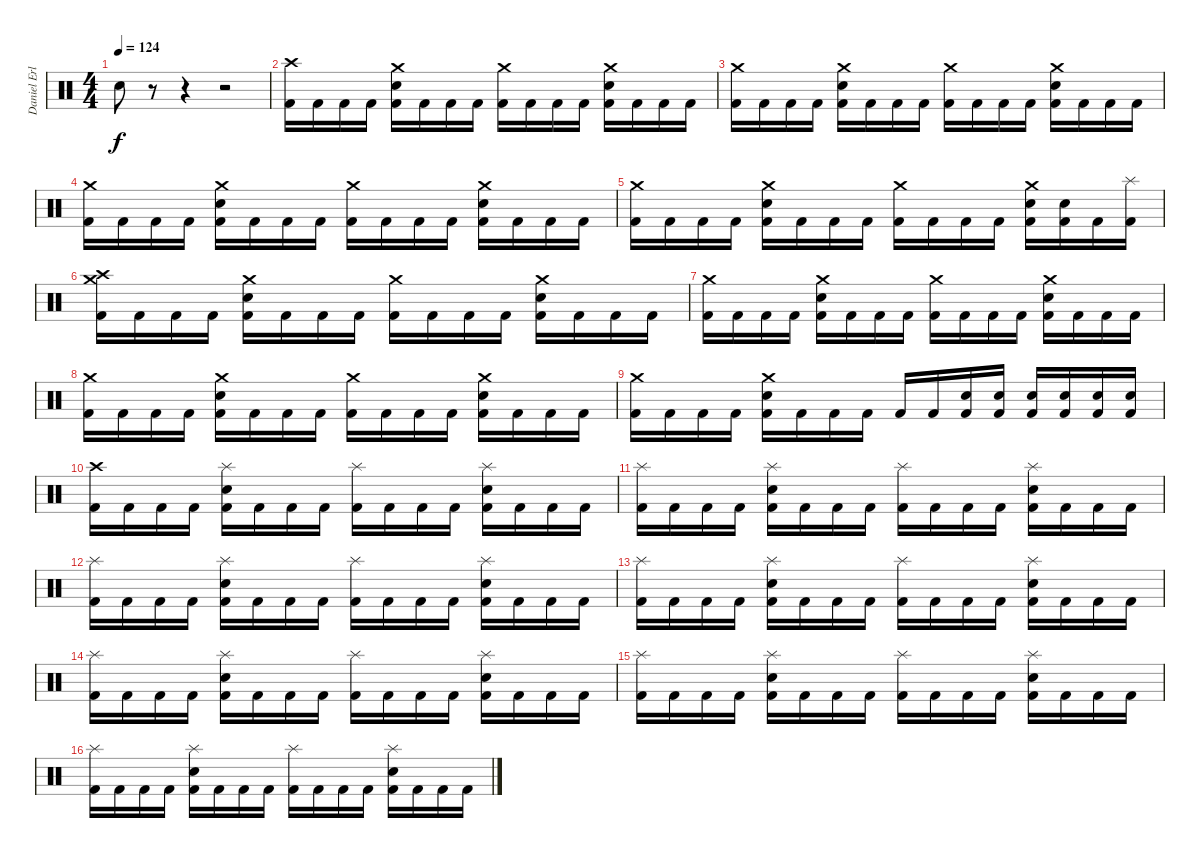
\track ("Daniel Erlandsson" "Daniel Erl") {instrument percussion}
\staff {score}
\articulation defaults
\ts (4 4)
\tempo 124
\clef neutral
\ks c "Snare (hit) 2".8{dy f}
r.8 r.4 r.2 |
("Crash high (hit)" "Kick (hit) 2").16 "Kick (hit) 2".16 "Kick (hit) 2".16 "Kick (hit) 2".16 ("Crash medium (hit)" "Snare (hit) 2" "Kick (hit) 2").16 "Kick (hit) 2".16 "Kick (hit) 2".16 "Kick (hit) 2".16 ("Crash medium (hit)" "Kick (hit) 2").16 "Kick (hit) 2".16 "Kick (hit) 2".16 "Kick (hit) 2".16 ("Crash medium (hit)" "Snare (hit) 2" "Kick (hit) 2").16 "Kick (hit) 2".16 "Kick (hit) 2".16 "Kick (hit) 2".16 |
("Crash medium (hit)" "Kick (hit) 2").16 "Kick (hit) 2".16 "Kick (hit) 2".16 "Kick (hit) 2".16 ("Crash medium (hit)" "Snare (hit) 2" "Kick (hit) 2").16 "Kick (hit) 2".16 "Kick (hit) 2".16 "Kick (hit) 2".16 ("Crash medium (hit)" "Kick (hit) 2").16 "Kick (hit) 2".16 "Kick (hit) 2".16 "Kick (hit) 2".16 ("Crash medium (hit)" "Snare (hit) 2" "Kick (hit) 2").16 "Kick (hit) 2".16 "Kick (hit) 2".16 "Kick (hit) 2".16 |
("Crash medium (hit)" "Kick (hit) 2").16 "Kick (hit) 2".16 "Kick (hit) 2".16 "Kick (hit) 2".16 ("Crash medium (hit)" "Snare (hit) 2" "Kick (hit) 2").16 "Kick (hit) 2".16 "Kick (hit) 2".16 "Kick (hit) 2".16 ("Crash medium (hit)" "Kick (hit) 2").16 "Kick (hit) 2".16 "Kick (hit) 2".16 "Kick (hit) 2".16 ("Crash medium (hit)" "Snare (hit) 2" "Kick (hit) 2").16 "Kick (hit) 2".16 "Kick (hit) 2".16 "Kick (hit) 2".16 |
("Crash medium (hit)" "Kick (hit) 2").16 "Kick (hit) 2".16 "Kick (hit) 2".16 "Kick (hit) 2".16 ("Crash medium (hit)" "Snare (hit) 2" "Kick (hit) 2").16 "Kick (hit) 2".16 "Kick (hit) 2".16 "Kick (hit) 2".16 ("Crash medium (hit)" "Kick (hit) 2").16 "Kick (hit) 2".16 "Kick (hit) 2".16 "Kick (hit) 2".16 ("Crash medium (hit)" "Snare (hit) 2" "Kick (hit) 2").16 ("Snare (hit) 2" "Kick (hit) 2").16 "Kick (hit) 2".16 ("Splash (hit)" "Kick (hit) 2").16 |
("Crash medium (hit)" "Crash high (hit)" "Kick (hit) 2").16 "Kick (hit) 2".16 "Kick (hit) 2".16 "Kick (hit) 2".16 ("Crash medium (hit)" "Snare (hit) 2" "Kick (hit) 2").16 "Kick (hit) 2".16 "Kick (hit) 2".16 "Kick (hit) 2".16 ("Crash medium (hit)" "Kick (hit) 2").16 "Kick (hit) 2".16 "Kick (hit) 2".16 "Kick (hit) 2".16 ("Crash medium (hit)" "Snare (hit) 2" "Kick (hit) 2").16 "Kick (hit) 2".16 "Kick (hit) 2".16 "Kick (hit) 2".16 |
("Crash medium (hit)" "Kick (hit) 2").16 "Kick (hit) 2".16 "Kick (hit) 2".16 "Kick (hit) 2".16 ("Crash medium (hit)" "Snare (hit) 2" "Kick (hit) 2").16 "Kick (hit) 2".16 "Kick (hit) 2".16 "Kick (hit) 2".16 ("Crash medium (hit)" "Kick (hit) 2").16 "Kick (hit) 2".16 "Kick (hit) 2".16 "Kick (hit) 2".16 ("Crash medium (hit)" "Snare (hit) 2" "Kick (hit) 2").16 "Kick (hit) 2".16 "Kick (hit) 2".16 "Kick (hit) 2".16 |
("Crash medium (hit)" "Kick (hit) 2").16 "Kick (hit) 2".16 "Kick (hit) 2".16 "Kick (hit) 2".16 ("Crash medium (hit)" "Snare (hit) 2" "Kick (hit) 2").16 "Kick (hit) 2".16 "Kick (hit) 2".16 "Kick (hit) 2".16 ("Crash medium (hit)" "Kick (hit) 2").16 "Kick (hit) 2".16 "Kick (hit) 2".16 "Kick (hit) 2".16 ("Crash medium (hit)" "Snare (hit) 2" "Kick (hit) 2").16 "Kick (hit) 2".16 "Kick (hit) 2".16 "Kick (hit) 2".16 |
("Crash medium (hit)" "Kick (hit) 2").16 "Kick (hit) 2".16 "Kick (hit) 2".16 "Kick (hit) 2".16 ("Crash medium (hit)" "Snare (hit) 2" "Kick (hit) 2").16 "Kick (hit) 2".16 "Kick (hit) 2".16 "Kick (hit) 2".16 "Kick (hit) 2".16 "Kick (hit) 2".16 ("Snare (hit) 2" "Kick (hit) 2").16 ("Snare (hit) 2" "Kick (hit) 2").16 ("Snare (hit) 2" "Kick (hit) 2").16 ("Snare (hit) 2" "Kick (hit) 2").16 ("Snare (hit) 2" "Kick (hit) 2").16 ("Snare (hit) 2" "Kick (hit) 2").16 |
("Crash high (hit)" "Kick (hit) 2").16 "Kick (hit) 2".16 "Kick (hit) 2".16 "Kick (hit) 2".16 ("Splash (hit)" "Snare (hit) 2" "Kick (hit) 2").16 "Kick (hit) 2".16 "Kick (hit) 2".16 "Kick (hit) 2".16 ("Splash (hit)" "Kick (hit) 2").16 "Kick (hit) 2".16 "Kick (hit) 2".16 "Kick (hit) 2".16 ("Splash (hit)" "Snare (hit) 2" "Kick (hit) 2").16 "Kick (hit) 2".16 "Kick (hit) 2".16 "Kick (hit) 2".16 |
("Splash (hit)" "Kick (hit) 2").16 "Kick (hit) 2".16 "Kick (hit) 2".16 "Kick (hit) 2".16 ("Splash (hit)" "Snare (hit) 2" "Kick (hit) 2").16 "Kick (hit) 2".16 "Kick (hit) 2".16 "Kick (hit) 2".16 ("Splash (hit)" "Kick (hit) 2").16 "Kick (hit) 2".16 "Kick (hit) 2".16 "Kick (hit) 2".16 ("Splash (hit)" "Snare (hit) 2" "Kick (hit) 2").16 "Kick (hit) 2".16 "Kick (hit) 2".16 "Kick (hit) 2".16 |
("Splash (hit)" "Kick (hit) 2").16 "Kick (hit) 2".16 "Kick (hit) 2".16 "Kick (hit) 2".16 ("Splash (hit)" "Snare (hit) 2" "Kick (hit) 2").16 "Kick (hit) 2".16 "Kick (hit) 2".16 "Kick (hit) 2".16 ("Splash (hit)" "Kick (hit) 2").16 "Kick (hit) 2".16 "Kick (hit) 2".16 "Kick (hit) 2".16 ("Splash (hit)" "Snare (hit) 2" "Kick (hit) 2").16 "Kick (hit) 2".16 "Kick (hit) 2".16 "Kick (hit) 2".16 |
("Splash (hit)" "Kick (hit) 2").16 "Kick (hit) 2".16 "Kick (hit) 2".16 "Kick (hit) 2".16 ("Splash (hit)" "Snare (hit) 2" "Kick (hit) 2").16 "Kick (hit) 2".16 "Kick (hit) 2".16 "Kick (hit) 2".16 ("Splash (hit)" "Kick (hit) 2").16 "Kick (hit) 2".16 "Kick (hit) 2".16 "Kick (hit) 2".16 ("Splash (hit)" "Snare (hit) 2" "Kick (hit) 2").16 "Kick (hit) 2".16 "Kick (hit) 2".16 "Kick (hit) 2".16 |
("Splash (hit)" "Kick (hit) 2").16 "Kick (hit) 2".16 "Kick (hit) 2".16 "Kick (hit) 2".16 ("Splash (hit)" "Snare (hit) 2" "Kick (hit) 2").16 "Kick (hit) 2".16 "Kick (hit) 2".16 "Kick (hit) 2".16 ("Splash (hit)" "Kick (hit) 2").16 "Kick (hit) 2".16 "Kick (hit) 2".16 "Kick (hit) 2".16 ("Splash (hit)" "Snare (hit) 2" "Kick (hit) 2").16 "Kick (hit) 2".16 "Kick (hit) 2".16 "Kick (hit) 2".16 |
("Splash (hit)" "Kick (hit) 2").16 "Kick (hit) 2".16 "Kick (hit) 2".16 "Kick (hit) 2".16 ("Splash (hit)" "Snare (hit) 2" "Kick (hit) 2").16 "Kick (hit) 2".16 "Kick (hit) 2".16 "Kick (hit) 2".16 ("Splash (hit)" "Kick (hit) 2").16 "Kick (hit) 2".16 "Kick (hit) 2".16 "Kick (hit) 2".16 ("Splash (hit)" "Snare (hit) 2" "Kick (hit) 2").16 "Kick (hit) 2".16 "Kick (hit) 2".16 "Kick (hit) 2".16 |
("Splash (hit)" "Kick (hit) 2").16 "Kick (hit) 2".16 "Kick (hit) 2".16 "Kick (hit) 2".16 ("Splash (hit)" "Snare (hit) 2" "Kick (hit) 2").16 "Kick (hit) 2".16 "Kick (hit) 2".16 "Kick (hit) 2".16 ("Splash (hit)" "Kick (hit) 2").16 "Kick (hit) 2".16 "Kick (hit) 2".16 "Kick (hit) 2".16 ("Splash (hit)" "Snare (hit) 2" "Kick (hit) 2").16 "Kick (hit) 2".16 "Kick (hit) 2".16 "Kick (hit) 2".16
